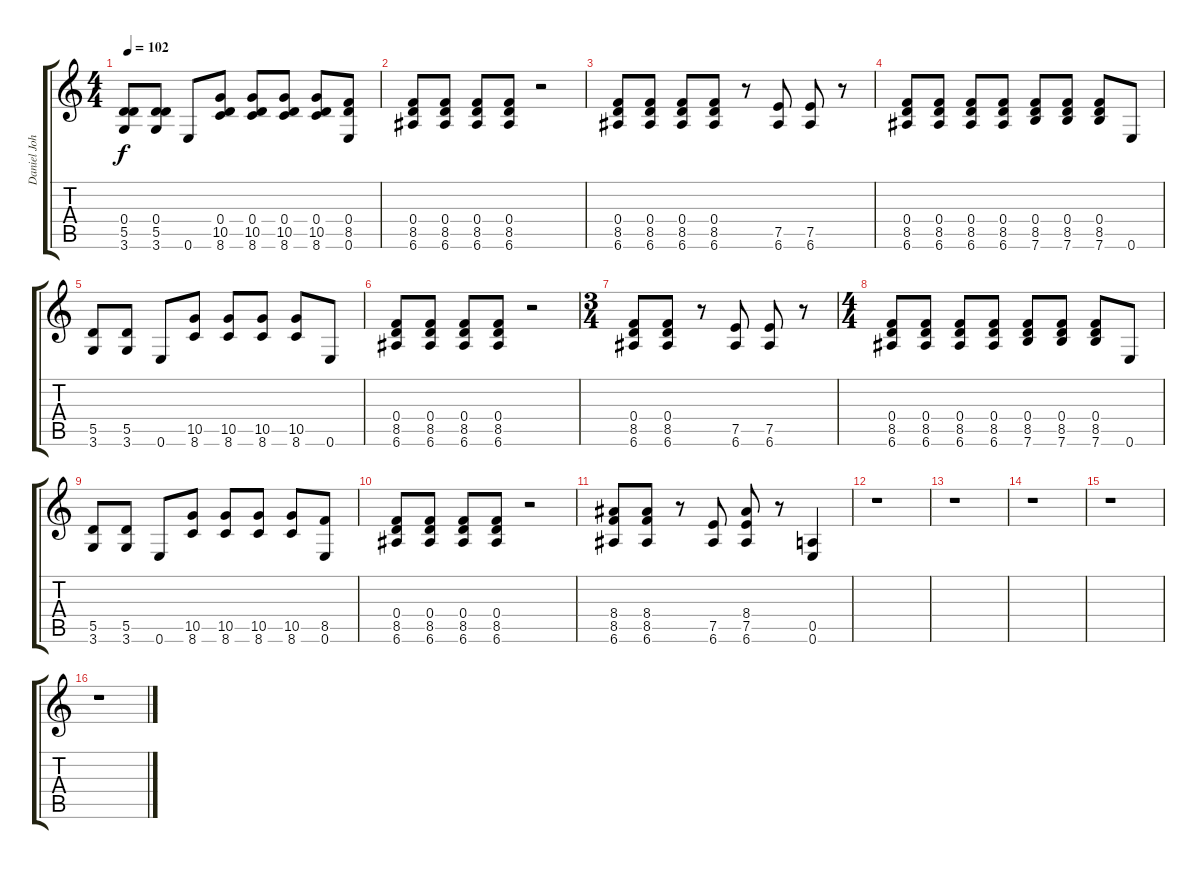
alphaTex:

\track ("Daniel Johns (gtr4)" "Daniel Joh") {instrument acousticguitarnylon}
\staff {score tabs}
\tuning (E4 B3 G3 D3 A2 E2) {hide}
\ts (4 4)
\tempo 102
\clef g2
\ks c
(0.4 5.5 3.6).8{dy f} (0.4 5.5 3.6).8 0.6.8 (0.4 10.5 8.6).8 (0.4 10.5 8.6).8 (0.4 10.5 8.6).8 (0.4 10.5 8.6).8 (0.4 8.5 0.6).8 |
(0.4 8.5 6.6).8 (0.4 8.5 6.6).8 (0.4 8.5 6.6).8 (0.4 8.5 6.6).8 r.2 |
(0.4 8.5 6.6).8 (0.4 8.5 6.6).8 (0.4 8.5 6.6).8 (0.4 8.5 6.6).8 r.8 (7.5 6.6).8 (7.5 6.6).8 r.8 |
(0.4 8.5 6.6).8 (0.4 8.5 6.6).8 (0.4 8.5 6.6).8 (0.4 8.5 6.6).8 (0.4 8.5 7.6).8 (0.4 8.5 7.6).8 (0.4 8.5 7.6).8 0.6.8 |
(5.5 3.6).8 (5.5 3.6).8 0.6.8 (10.5 8.6).8 (10.5 8.6).8 (10.5 8.6).8 (10.5 8.6).8 0.6.8 |
(0.4 8.5 6.6).8 (0.4 8.5 6.6).8 (0.4 8.5 6.6).8 (0.4 8.5 6.6).8 r.2 |
\ts (3 4)
(0.4 8.5 6.6).8 (0.4 8.5 6.6).8 r.8 (7.5 6.6).8 (7.5 6.6).8 r.8 |
\ts (4 4)
(0.4 8.5 6.6).8 (0.4 8.5 6.6).8 (0.4 8.5 6.6).8 (0.4 8.5 6.6).8 (0.4 8.5 7.6).8 (0.4 8.5 7.6).8 (0.4 8.5 7.6).8 0.6.8 |
(5.5 3.6).8 (5.5 3.6).8 0.6.8 (10.5 8.6).8 (10.5 8.6).8 (10.5 8.6).8 (10.5 8.6).8 (8.5 0.6).8 |
(0.4 8.5 6.6).8 (0.4 8.5 6.6).8 (0.4 8.5 6.6).8 (0.4 8.5 6.6).8 r.2 |
(8.4 8.5 6.6).8 (8.4 8.5 6.6).8 r.8 (7.5 6.6).8 (8.4 7.5 6.6).8 r.8 (0.5 0.6).4 |
r.1 |
r.1 |
r.1 |
r.1 |
r.1
